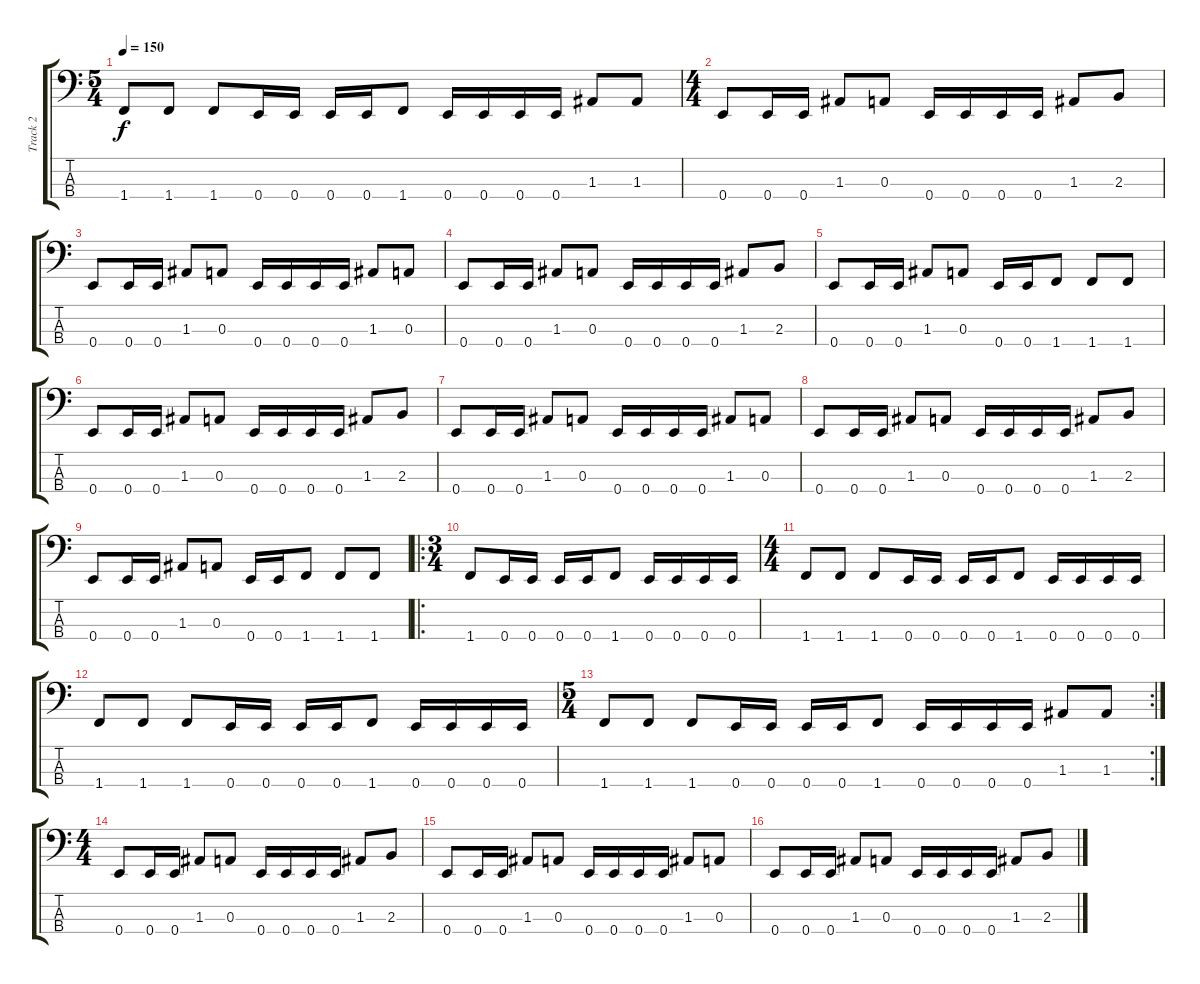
\track ("Track 2" "Track 2") {instrument electricbasspick}
\staff {score tabs}
\tuning (G2 D2 A1 E1) {hide}
\ts (5 4)
\tempo 150
\clef f4
\ks c
1.4.8{dy f} 1.4.8 1.4.8 0.4.16 0.4.16 0.4.16 0.4.16 1.4.8 0.4.16 0.4.16 0.4.16 0.4.16 1.3.8 1.3.8 |
\ts (4 4)
0.4.8 0.4.16 0.4.16 1.3.8 0.3.8 0.4.16 0.4.16 0.4.16 0.4.16 1.3.8 2.3.8 |
0.4.8 0.4.16 0.4.16 1.3.8 0.3.8 0.4.16 0.4.16 0.4.16 0.4.16 1.3.8 0.3.8 |
0.4.8 0.4.16 0.4.16 1.3.8 0.3.8 0.4.16 0.4.16 0.4.16 0.4.16 1.3.8 2.3.8 |
0.4.8 0.4.16 0.4.16 1.3.8 0.3.8 0.4.16 0.4.16 1.4.8 1.4.8 1.4.8 |
0.4.8 0.4.16 0.4.16 1.3.8 0.3.8 0.4.16 0.4.16 0.4.16 0.4.16 1.3.8 2.3.8 |
0.4.8 0.4.16 0.4.16 1.3.8 0.3.8 0.4.16 0.4.16 0.4.16 0.4.16 1.3.8 0.3.8 |
0.4.8 0.4.16 0.4.16 1.3.8 0.3.8 0.4.16 0.4.16 0.4.16 0.4.16 1.3.8 2.3.8 |
0.4.8 0.4.16 0.4.16 1.3.8 0.3.8 0.4.16 0.4.16 1.4.8 1.4.8 1.4.8 |
\ro
\ts (3 4)
1.4.8 0.4.16 0.4.16 0.4.16 0.4.16 1.4.8 0.4.16 0.4.16 0.4.16 0.4.16 |
\ts (4 4)
1.4.8 1.4.8 1.4.8 0.4.16 0.4.16 0.4.16 0.4.16 1.4.8 0.4.16 0.4.16 0.4.16 0.4.16 |
1.4.8 1.4.8 1.4.8 0.4.16 0.4.16 0.4.16 0.4.16 1.4.8 0.4.16 0.4.16 0.4.16 0.4.16 |
\rc 2
\ts (5 4)
1.4.8 1.4.8 1.4.8 0.4.16 0.4.16 0.4.16 0.4.16 1.4.8 0.4.16 0.4.16 0.4.16 0.4.16 1.3.8 1.3.8 |
\ts (4 4)
0.4.8 0.4.16 0.4.16 1.3.8 0.3.8 0.4.16 0.4.16 0.4.16 0.4.16 1.3.8 2.3.8 |
0.4.8 0.4.16 0.4.16 1.3.8 0.3.8 0.4.16 0.4.16 0.4.16 0.4.16 1.3.8 0.3.8 |
0.4.8 0.4.16 0.4.16 1.3.8 0.3.8 0.4.16 0.4.16 0.4.16 0.4.16 1.3.8 2.3.8
